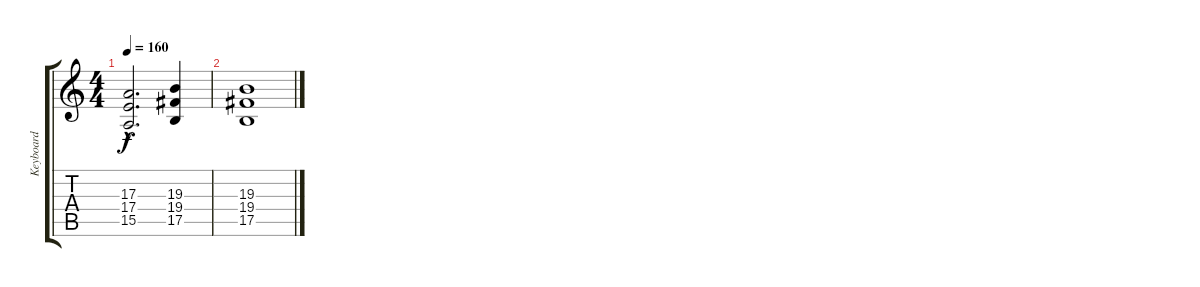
\track ("Keyboard" "Keyboard") {instrument acousticgrandpiano}
\staff {score tabs}
\tuning (Db4 Ab3 E3 B2 Gb2 Db2) {hide}
\ts (4 4)
\tempo 160
\clef g2
\ks c
(17.3{hac} 17.4{hac} 15.5{hac}).2{d dy f volume 12 instrument choiraahs} (19.3 19.4 17.5).4 |
(19.3 19.4 17.5).1
